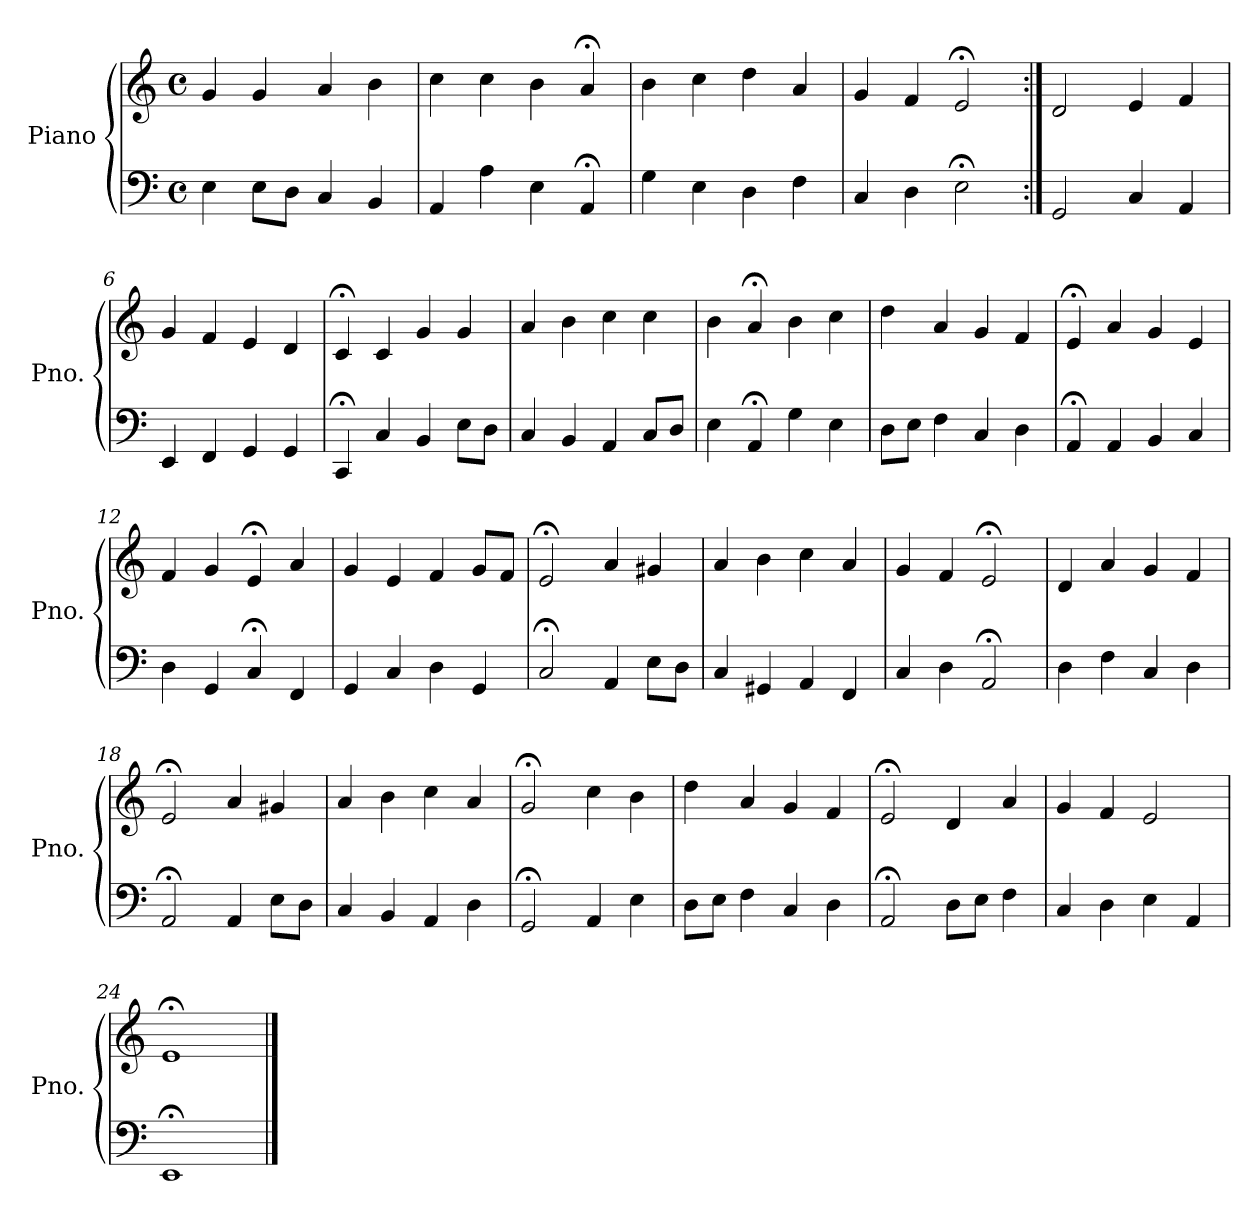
**kern	**kern
*part1	*part1
*staff2	*staff1
*I"Piano	*
*I'Pno.	*
*clefF4	*clefG2
*k[]	*k[]
*M4/4	*M4/4
*met(c)	*met(c)
=1	=1
4E\	4g/
8E\L	4g/
8D\J	.
4C/	4a/
4BB/	4b\
=2	=2
4AA/	4cc\
4A\	4cc\
4E\	4b\
4AA;</	4a;</
=3	=3
4G\	4b\
4E\	4cc\
4D\	4dd\
4F\	4a/
=4	=4
4C/	4g/
4D\	4f/
2E;<\	2e;</
=5:|!	=5:|!
2GG/	2d/
4C/	4e/
4AA/	4f/
=6	=6
4EE/	4g/
4FF/	4f/
4GG/	4e/
4GG/	4d/
=7	=7
4CC;</	4c;</
4C/	4c/
4BB/	4g/
8E\L	4g/
8D\J	.
!!LO:LB:g=z
=8	=8
4C/	4a/
4BB/	4b\
4AA/	4cc\
8C/L	4cc\
8D/J	.
=9	=9
4E\	4b\
4AA;</	4a;</
4G\	4b\
4E\	4cc\
=10	=10
8D\L	4dd\
8E\J	.
4F\	4a/
4C/	4g/
4D\	4f/
=11	=11
4AA;</	4e;</
4AA/	4a/
4BB/	4g/
4C/	4e/
=12	=12
4D\	4f/
4GG/	4g/
4C;</	4e;</
4FF/	4a/
=13	=13
4GG/	4g/
4C/	4e/
4D\	4f/
4GG/	8g/L
.	8f/J
=14	=14
2C;</	2e;</
4AA/	4a/
8E\L	4g#X/
8D\J	.
!!LO:LB:g=z
=15	=15
4C/	4a/
4GG#X/	4b\
4AA/	4cc\
4FF/	4a/
=16	=16
4C/	4g/
4D\	4f/
2AA;</	2e;</
=17	=17
4D\	4d/
4F\	4a/
4C/	4g/
4D\	4f/
=18	=18
2AA;</	2e;</
4AA/	4a/
8E\L	4g#X/
8D\J	.
=19	=19
4C/	4a/
4BB/	4b\
4AA/	4cc\
4D\	4a/
=20	=20
2GG;</	2g;</
4AA/	4cc\
4E\	4b\
=21	=21
8D\L	4dd\
8E\J	.
4F\	4a/
4C/	4g/
4D\	4f/
=22	=22
2AA;</	2e;</
8D\L	4d/
8E\J	.
4F\	4a/
!!LO:LB:g=z
=23	=23
4C/	4g/
4D\	4f/
4E\	2e/
4AA/	.
=24	=24
1EE;<	1e;<
==	==
*-	*-
